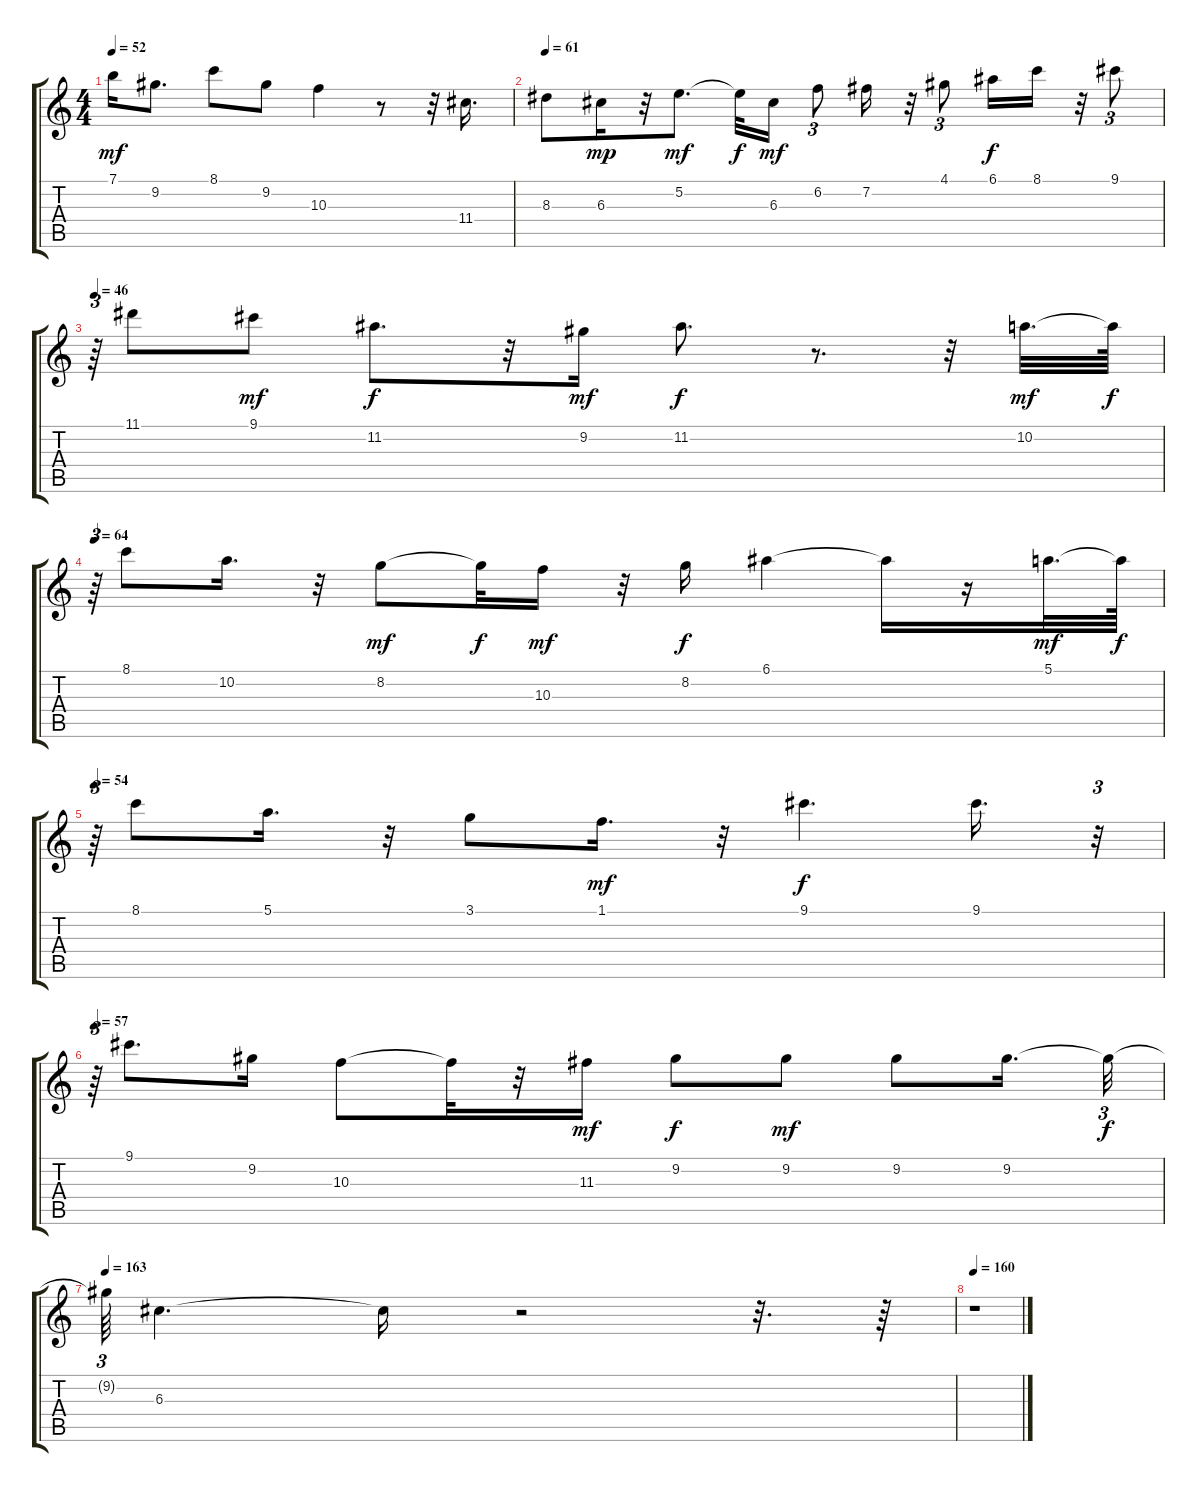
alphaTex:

\track "" {instrument electricguitarjazz}
\staff {score tabs}
\tuning (E4 B3 G3 D3 A2 E2) {hide}
\ts (4 4)
\tempo 52
\clef g2
\ks c
7.1.16{dy mf} 9.2.8{d} 8.1.8 9.2.8 10.3.4 r.8 r.32 11.4.16{d} |
\tempo 61
8.3.8 6.3.16{dy mp} r.32 5.2.8{d dy mf} 5.2{t}.32{dy f} 6.3.16{dy mf} 6.2.8{tu (3 2)} 7.2.16 r.32 4.1.8{tu (3 2)} 6.1.16{dy f} 8.1.16 r.32 9.1.8{tu (3 2)} |
\tempo 46
r.64{tu (3 2)} 11.1.8 9.1.8{dy mf} 11.2.8{d dy f} r.32 9.2.16{dy mf} 11.2.8{d dy f} r.8{d} r.32 10.2.32{d dy mf} 10.2{t}.64{dy f} |
\tempo 64
r.64{tu (3 2)} 8.1.8 10.2.16{d} r.32 8.2.8{dy mf} 8.2{t}.32{dy f} 10.3.16{dy mf} r.32 8.2.16{dy f} 6.1.4 6.1{t}.16 r.16 5.1.32{d dy mf} 5.1{t}.64{dy f} |
\tempo 54
r.64{tu (3 2)} 8.1.8 5.1.16{d} r.32 3.1.8 1.1.16{d dy mf} r.32 9.1.4{d dy f} 9.1.16{d} r.32{tu (3 2)} |
\tempo 57
r.64{tu (3 2)} 9.1.8{d} 9.2.16 10.3.8 10.3{t}.32 r.32 11.3.16{dy mf} 9.2.8{dy f} 9.2.8{dy mf} 9.2.8 9.2.16{d} 9.2{t}.32{tu (3 2) dy f} |
\tempo 163
9.2{t}.64{tu (3 2)} 6.3.4{d} 6.3{t}.16 r.2 r.32{d} r.64 |
\tempo 160
r.1
